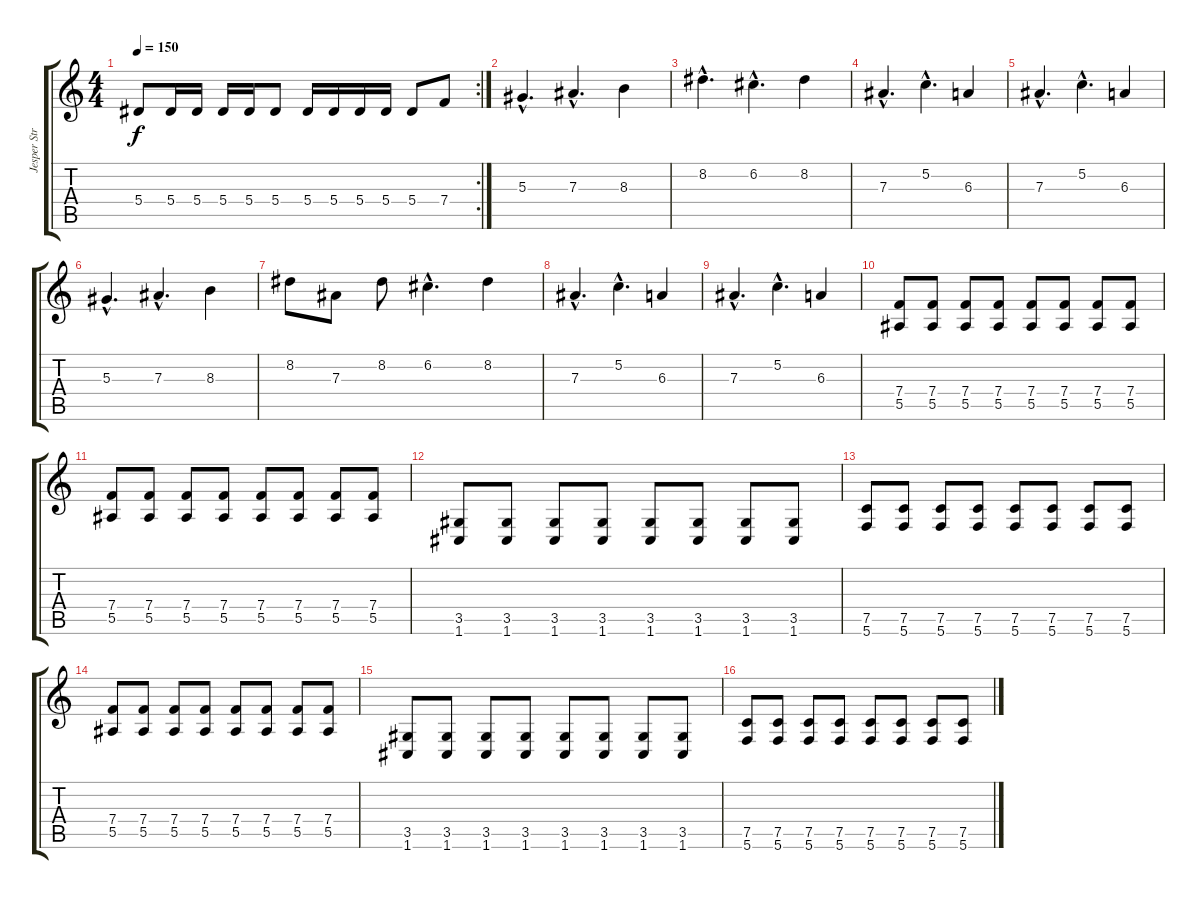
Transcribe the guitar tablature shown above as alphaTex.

\track ("Jesper Strömblad" "Jesper Str") {instrument distortionguitar}
\staff {score tabs}
\tuning (C4 G3 Eb3 Bb2 F2 C2) {hide}
\rc 2
\ts (4 4)
\tempo 150
\clef g2
\ks c
5.4.8{dy f} 5.4.16 5.4.16 5.4.16 5.4.16 5.4.8 5.4.16 5.4.16 5.4.16 5.4.16 5.4.8 7.4.8 |
5.3{hac}.4{d} 7.3{hac}.4{d} 8.3.4 |
8.2{hac}.4{d} 6.2{hac}.4{d} 8.2.4 |
7.3{hac}.4{d} 5.2{hac}.4{d} 6.3.4 |
7.3{hac}.4{d} 5.2{hac}.4{d} 6.3.4 |
5.3{hac}.4{d} 7.3{hac}.4{d} 8.3.4 |
8.2.8 7.3.8 8.2.8 6.2{hac}.4{d} 8.2.4 |
7.3{hac}.4{d} 5.2{hac}.4{d} 6.3.4 |
7.3{hac}.4{d} 5.2{hac}.4{d} 6.3.4 |
(7.4 5.5).8 (7.4 5.5).8 (7.4 5.5).8 (7.4 5.5).8 (7.4 5.5).8 (7.4 5.5).8 (7.4 5.5).8 (7.4 5.5).8 |
(7.4 5.5).8 (7.4 5.5).8 (7.4 5.5).8 (7.4 5.5).8 (7.4 5.5).8 (7.4 5.5).8 (7.4 5.5).8 (7.4 5.5).8 |
(3.5 1.6).8 (3.5 1.6).8 (3.5 1.6).8 (3.5 1.6).8 (3.5 1.6).8 (3.5 1.6).8 (3.5 1.6).8 (3.5 1.6).8 |
(7.5 5.6).8 (7.5 5.6).8 (7.5 5.6).8 (7.5 5.6).8 (7.5 5.6).8 (7.5 5.6).8 (7.5 5.6).8 (7.5 5.6).8 |
(7.4 5.5).8 (7.4 5.5).8 (7.4 5.5).8 (7.4 5.5).8 (7.4 5.5).8 (7.4 5.5).8 (7.4 5.5).8 (7.4 5.5).8 |
(3.5 1.6).8 (3.5 1.6).8 (3.5 1.6).8 (3.5 1.6).8 (3.5 1.6).8 (3.5 1.6).8 (3.5 1.6).8 (3.5 1.6).8 |
(7.5 5.6).8 (7.5 5.6).8 (7.5 5.6).8 (7.5 5.6).8 (7.5 5.6).8 (7.5 5.6).8 (7.5 5.6).8 (7.5 5.6).8
